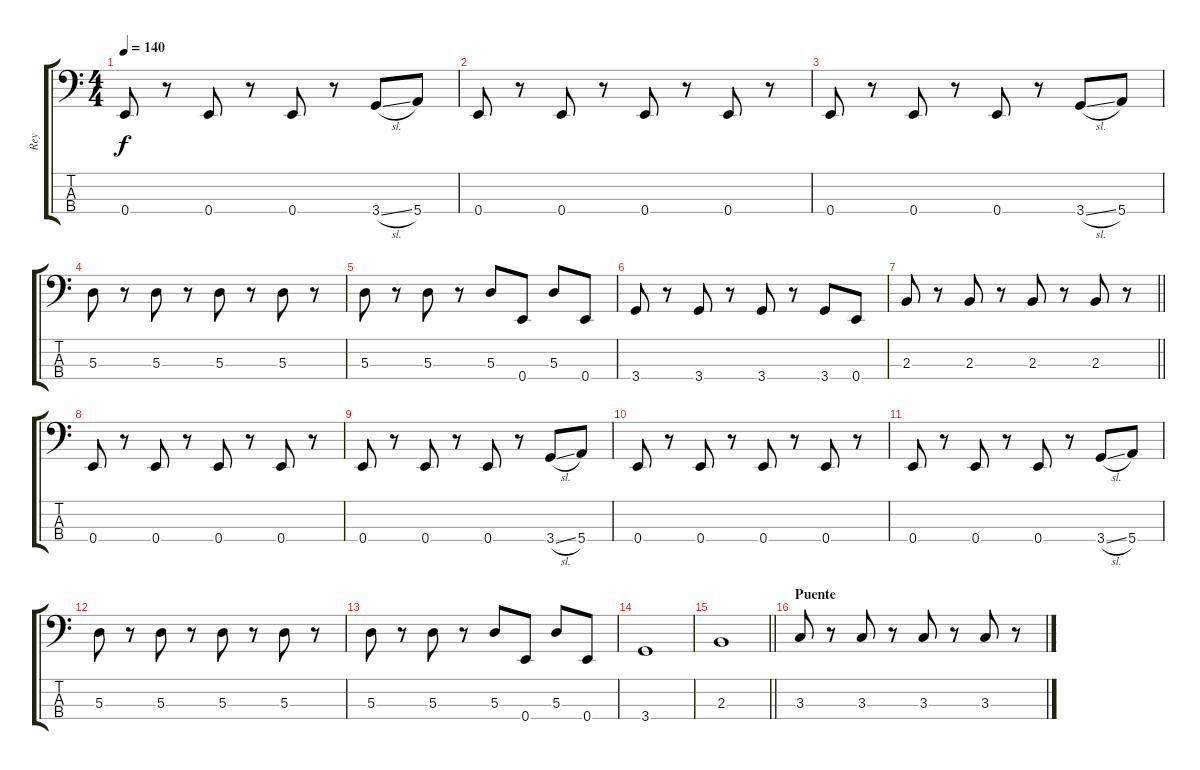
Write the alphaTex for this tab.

\track ("Rey" "Rey") {instrument electricbassfinger}
\staff {score tabs}
\tuning (G2 D2 A1 E1) {hide}
\ts (4 4)
\tempo 140
\clef f4
\ks c
0.4.8{dy f} r.8 0.4.8 r.8 0.4.8 r.8 3.4{sl}.8 5.4.8 |
0.4.8 r.8 0.4.8 r.8 0.4.8 r.8 0.4.8 r.8 |
0.4.8 r.8 0.4.8 r.8 0.4.8 r.8 3.4{sl}.8 5.4.8 |
5.3.8 r.8 5.3.8 r.8 5.3.8 r.8 5.3.8 r.8 |
5.3.8 r.8 5.3.8 r.8 5.3.8 0.4.8 5.3.8 0.4.8 |
3.4.8 r.8 3.4.8 r.8 3.4.8 r.8 3.4.8 0.4.8 |
\barLineRight lightlight
2.3.8 r.8 2.3.8 r.8 2.3.8 r.8 2.3.8 r.8 |
0.4.8 r.8 0.4.8 r.8 0.4.8 r.8 0.4.8 r.8 |
0.4.8 r.8 0.4.8 r.8 0.4.8 r.8 3.4{sl}.8 5.4.8 |
0.4.8 r.8 0.4.8 r.8 0.4.8 r.8 0.4.8 r.8 |
0.4.8 r.8 0.4.8 r.8 0.4.8 r.8 3.4{sl}.8 5.4.8 |
5.3.8 r.8 5.3.8 r.8 5.3.8 r.8 5.3.8 r.8 |
5.3.8 r.8 5.3.8 r.8 5.3.8 0.4.8 5.3.8 0.4.8 |
3.4.1 |
\barLineRight lightlight
2.3.1 |
\section ("" "Puente")
3.3.8 r.8 3.3.8 r.8 3.3.8 r.8 3.3.8 r.8
